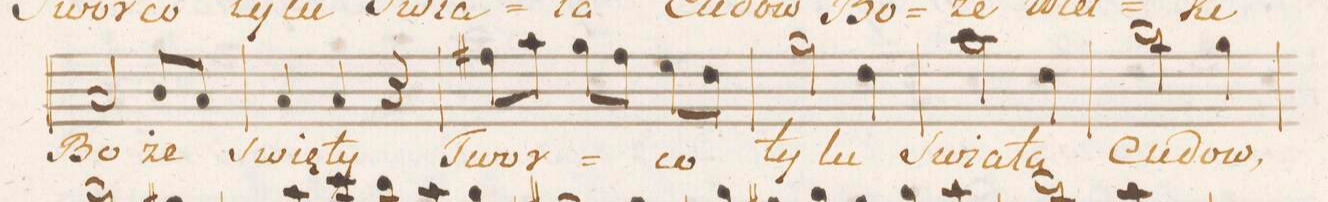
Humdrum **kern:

**kern	**text
*I"Soprano.	*
*clefC1	*
*k[f#c#g#]	*
*M3/4	*
2f#/	Bo-
8g#/L	-że
8f#/J	.
=40	=40
4f#/	swię-
4f#/	-ty
4r	.
=41	=41
8dd#X\L	Twor-
8ff#\J	.
8ee\L	.
8dd#\J	.
8cc#\L	-co
8b\J	.
=42	=42
2ee\	ty-
4b\	-lu
=43	=43
2ff#\	ſwia-
4b\	-ta
=44	=44
2gg#\	cu-
4ee\	-dow,
=45	=45
*-	*-
